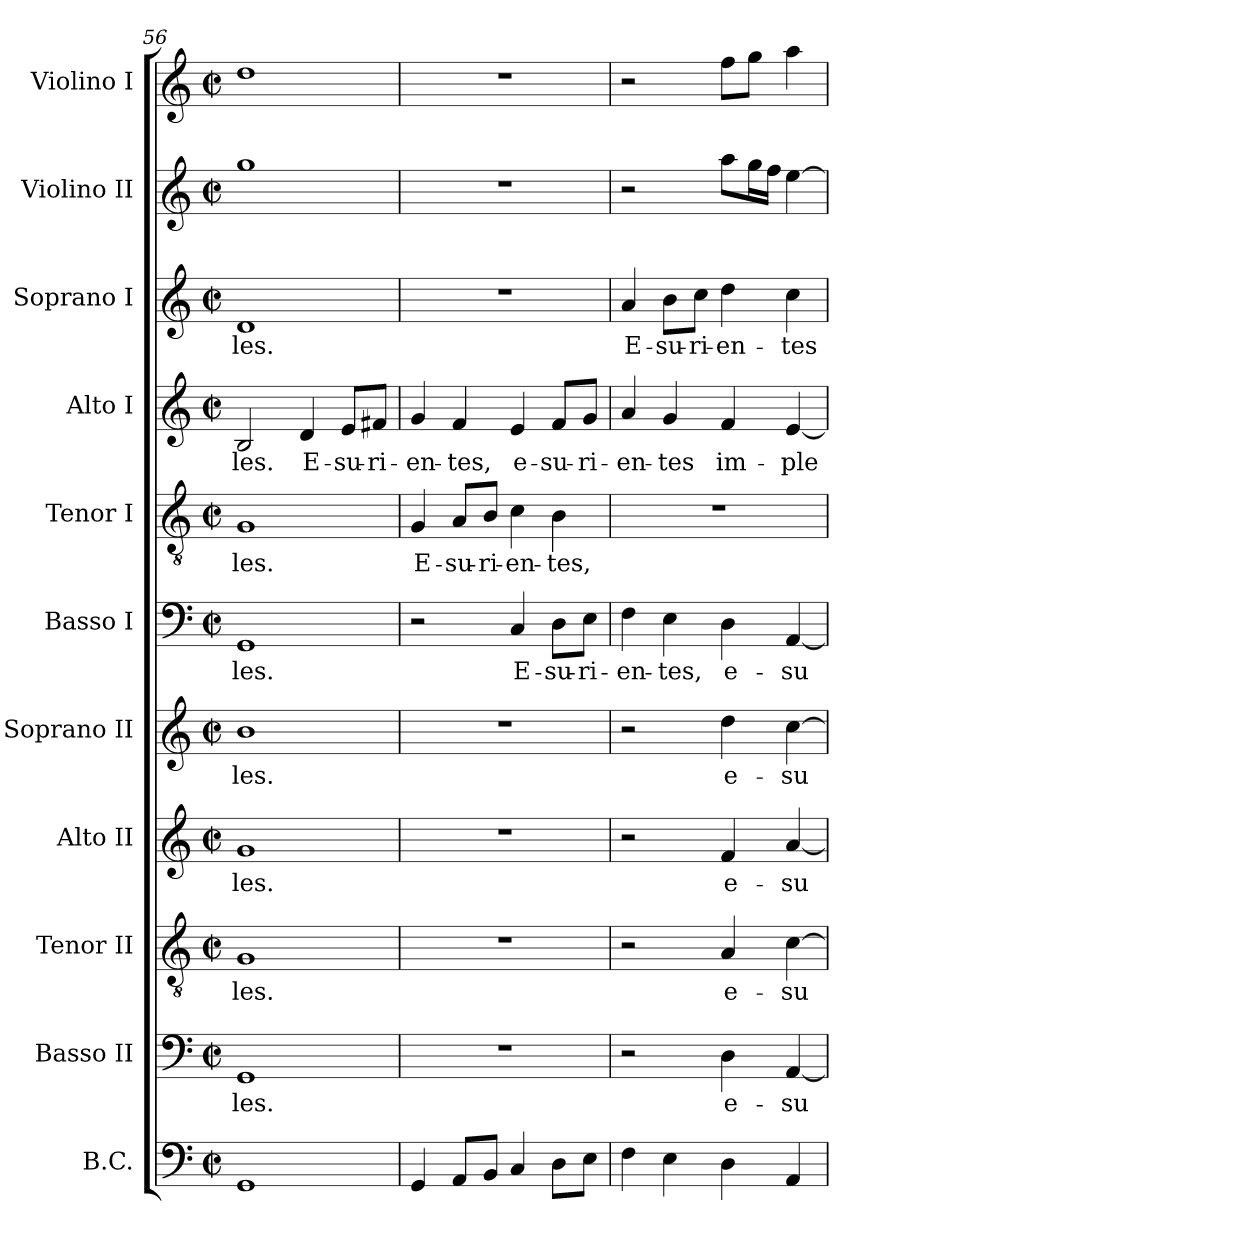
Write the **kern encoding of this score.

**kern	**kern	**text	**kern	**text	**kern	**text	**kern	**text	**kern	**text	**kern	**text	**kern	**text	**kern	**text	**kern	**kern
*part11	*part10	*part10	*part9	*part9	*part8	*part8	*part7	*part7	*part6	*part6	*part5	*part5	*part4	*part4	*part3	*part3	*part2	*part1
*staff11	*staff10	*staff10	*staff9	*staff9	*staff8	*staff8	*staff7	*staff7	*staff6	*staff6	*staff5	*staff5	*staff4	*staff4	*staff3	*staff3	*staff2	*staff1
*I"B.C.	*I"Basso II	*	*I"Tenor II	*	*I"Alto II	*	*I"Soprano II	*	*I"Basso I	*	*I"Tenor I	*	*I"Alto I	*	*I"Soprano I	*	*I"Violino II	*I"Violino I
*I'BC	*I'B 2	*	*I'T 2	*	*I'A 2	*	*I'S 2	*	*I'B 1	*	*I'T 1	*	*I'A 1	*	*I'S 1	*	*I'Vln. II	*I'Vln. I
*clefF4	*clefF4	*	*clefGv2	*	*clefG2	*	*clefG2	*	*clefF4	*	*clefGv2	*	*clefG2	*	*clefG2	*	*clefG2	*clefG2
*k[]	*k[]	*	*k[]	*	*k[]	*	*k[]	*	*k[]	*	*k[]	*	*k[]	*	*k[]	*	*k[]	*k[]
*C:	*C:	*	*C:	*	*C:	*	*C:	*	*C:	*	*C:	*	*C:	*	*C:	*	*C:	*C:
*M2/2	*M2/2	*	*M2/2	*	*M2/2	*	*M2/2	*	*M2/2	*	*M2/2	*	*M2/2	*	*M2/2	*	*M2/2	*M2/2
*met(c|)	*met(c|)	*	*met(c|)	*	*met(c|)	*	*met(c|)	*	*met(c|)	*	*met(c|)	*	*met(c|)	*	*met(c|)	*	*met(c|)	*met(c|)
=56	=56	=56	=56	=56	=56	=56	=56	=56	=56	=56	=56	=56	=56	=56	=56	=56	=56	=56
!	!	!LO:LY:b	!	!	!	!	!	!	!	!	!	!	!	!	!	!	!	!
!	!	!	!	!LO:LY:b	!	!	!	!	!	!	!	!	!	!	!	!	!	!
!	!	!	!	!	!	!LO:LY:b	!	!	!	!	!	!	!	!	!	!	!	!
!	!	!	!	!	!	!	!	!LO:LY:b	!	!	!	!	!	!	!	!	!	!
!	!	!	!	!	!	!	!	!	!	!LO:LY:b	!	!	!	!	!	!	!	!
!	!	!	!	!	!	!	!	!	!	!	!	!LO:LY:b	!	!	!	!	!	!
!	!	!	!	!	!	!	!	!	!	!	!	!	!	!LO:LY:b	!	!	!	!
!	!	!	!	!	!	!	!	!	!	!	!	!	!	!	!	!LO:LY:b	!	!
1GG	1GG	-les.	1G	-les.	1g	-les.	1b	-les.	1GG	-les.	1G	-les.	2B/	-les.	1d	-les.	1gg	1dd
!	!	!	!	!	!	!	!	!	!	!	!	!	!	!LO:LY:b	!	!	!	!
.	.	.	.	.	.	.	.	.	.	.	.	.	4d/	E-	.	.	.	.
!	!	!	!	!	!	!	!	!	!	!	!	!	!	!LO:LY:b	!	!	!	!
.	.	.	.	.	.	.	.	.	.	.	.	.	8e/L	-su-	.	.	.	.
!	!	!	!	!	!	!	!	!	!	!	!	!	!	!LO:LY:b	!	!	!	!
.	.	.	.	.	.	.	.	.	.	.	.	.	8f#X/J	-ri-	.	.	.	.
=57	=57	=57	=57	=57	=57	=57	=57	=57	=57	=57	=57	=57	=57	=57	=57	=57	=57	=57
!	!	!	!	!	!	!	!	!	!	!	!	!LO:LY:b	!	!	!	!	!	!
!	!	!	!	!	!	!	!	!	!	!	!	!	!	!LO:LY:b	!	!	!	!
4GG/	1r	.	1r	.	1r	.	1r	.	2r	.	4G/	E-	4g/	-en-	1r	.	1r	1r
!	!	!	!	!	!	!	!	!	!	!	!	!LO:LY:b	!	!	!	!	!	!
!	!	!	!	!	!	!	!	!	!	!	!	!	!	!LO:LY:b	!	!	!	!
8AA/L	.	.	.	.	.	.	.	.	.	.	8A/L	-su-	4f/	-tes,	.	.	.	.
!	!	!	!	!	!	!	!	!	!	!	!	!LO:LY:b	!	!	!	!	!	!
8BB/J	.	.	.	.	.	.	.	.	.	.	8B/J	-ri-	.	.	.	.	.	.
!	!	!	!	!	!	!	!	!	!	!LO:LY:b	!	!	!	!	!	!	!	!
!	!	!	!	!	!	!	!	!	!	!	!	!LO:LY:b	!	!	!	!	!	!
!	!	!	!	!	!	!	!	!	!	!	!	!	!	!LO:LY:b	!	!	!	!
4C/	.	.	.	.	.	.	.	.	4C/	E-	4c\	-en-	4e/	e-	.	.	.	.
!	!	!	!	!	!	!	!	!	!	!LO:LY:b	!	!	!	!	!	!	!	!
!	!	!	!	!	!	!	!	!	!	!	!	!LO:LY:b	!	!	!	!	!	!
!	!	!	!	!	!	!	!	!	!	!	!	!	!	!LO:LY:b	!	!	!	!
8D\L	.	.	.	.	.	.	.	.	8D\L	-su-	4B\	-tes,	8f/L	-su-	.	.	.	.
!	!	!	!	!	!	!	!	!	!	!LO:LY:b	!	!	!	!	!	!	!	!
!	!	!	!	!	!	!	!	!	!	!	!	!	!	!LO:LY:b	!	!	!	!
8E\J	.	.	.	.	.	.	.	.	8E\J	-ri-	.	.	8g/J	-ri-	.	.	.	.
=58	=58	=58	=58	=58	=58	=58	=58	=58	=58	=58	=58	=58	=58	=58	=58	=58	=58	=58
!	!	!	!	!	!	!	!	!	!	!LO:LY:b	!	!	!	!	!	!	!	!
!	!	!	!	!	!	!	!	!	!	!	!	!	!	!LO:LY:b	!	!	!	!
!	!	!	!	!	!	!	!	!	!	!	!	!	!	!	!	!LO:LY:b	!	!
4F\	2r	.	2r	.	2r	.	2r	.	4F\	-en-	1r	.	4a/	-en-	4a/	E-	2r	2r
!	!	!	!	!	!	!	!	!	!	!LO:LY:b	!	!	!	!	!	!	!	!
!	!	!	!	!	!	!	!	!	!	!	!	!	!	!LO:LY:b	!	!	!	!
!	!	!	!	!	!	!	!	!	!	!	!	!	!	!	!	!LO:LY:b	!	!
4E\	.	.	.	.	.	.	.	.	4E\	-tes,	.	.	4g/	-tes	8b\L	-su-	.	.
!	!	!	!	!	!	!	!	!	!	!	!	!	!	!	!	!LO:LY:b	!	!
.	.	.	.	.	.	.	.	.	.	.	.	.	.	.	8cc\J	-ri-	.	.
!	!	!LO:LY:b	!	!	!	!	!	!	!	!	!	!	!	!	!	!	!	!
!	!	!	!	!LO:LY:b	!	!	!	!	!	!	!	!	!	!	!	!	!	!
!	!	!	!	!	!	!LO:LY:b	!	!	!	!	!	!	!	!	!	!	!	!
!	!	!	!	!	!	!	!	!LO:LY:b	!	!	!	!	!	!	!	!	!	!
!	!	!	!	!	!	!	!	!	!	!LO:LY:b	!	!	!	!	!	!	!	!
!	!	!	!	!	!	!	!	!	!	!	!	!	!	!LO:LY:b	!	!	!	!
!	!	!	!	!	!	!	!	!	!	!	!	!	!	!	!	!LO:LY:b	!	!
4D\	4D\	e-	4A/	e-	4f/	e-	4dd\	e-	4D\	e-	.	.	4f/	im-	4dd\	-en-	8aa\L	8ff\L
.	.	.	.	.	.	.	.	.	.	.	.	.	.	.	.	.	16gg\L	8gg\J
.	.	.	.	.	.	.	.	.	.	.	.	.	.	.	.	.	16ff\JJ	.
!	!	!LO:LY:b	!	!	!	!	!	!	!	!	!	!	!	!	!	!	!	!
!	!	!	!	!LO:LY:b	!	!	!	!	!	!	!	!	!	!	!	!	!	!
!	!	!	!	!	!	!LO:LY:b	!	!	!	!	!	!	!	!	!	!	!	!
!	!	!	!	!	!	!	!	!LO:LY:b	!	!	!	!	!	!	!	!	!	!
!	!	!	!	!	!	!	!	!	!	!LO:LY:b	!	!	!	!	!	!	!	!
!	!	!	!	!	!	!	!	!	!	!	!	!	!	!LO:LY:b	!	!	!	!
!	!	!	!	!	!	!	!	!	!	!	!	!	!	!	!	!LO:LY:b	!	!
4AA/	[4AA/	-su-	[4c\	-su-	[4a/	-su-	[4cc\	-su-	[4AA/	-su-	.	.	[4e/	-ple-	4cc\	-tes	[4ee\	4aa\
=	=	=	=	=	=	=	=	=	=	=	=	=	=	=	=	=	=	=
*-	*-	*-	*-	*-	*-	*-	*-	*-	*-	*-	*-	*-	*-	*-	*-	*-	*-	*-
